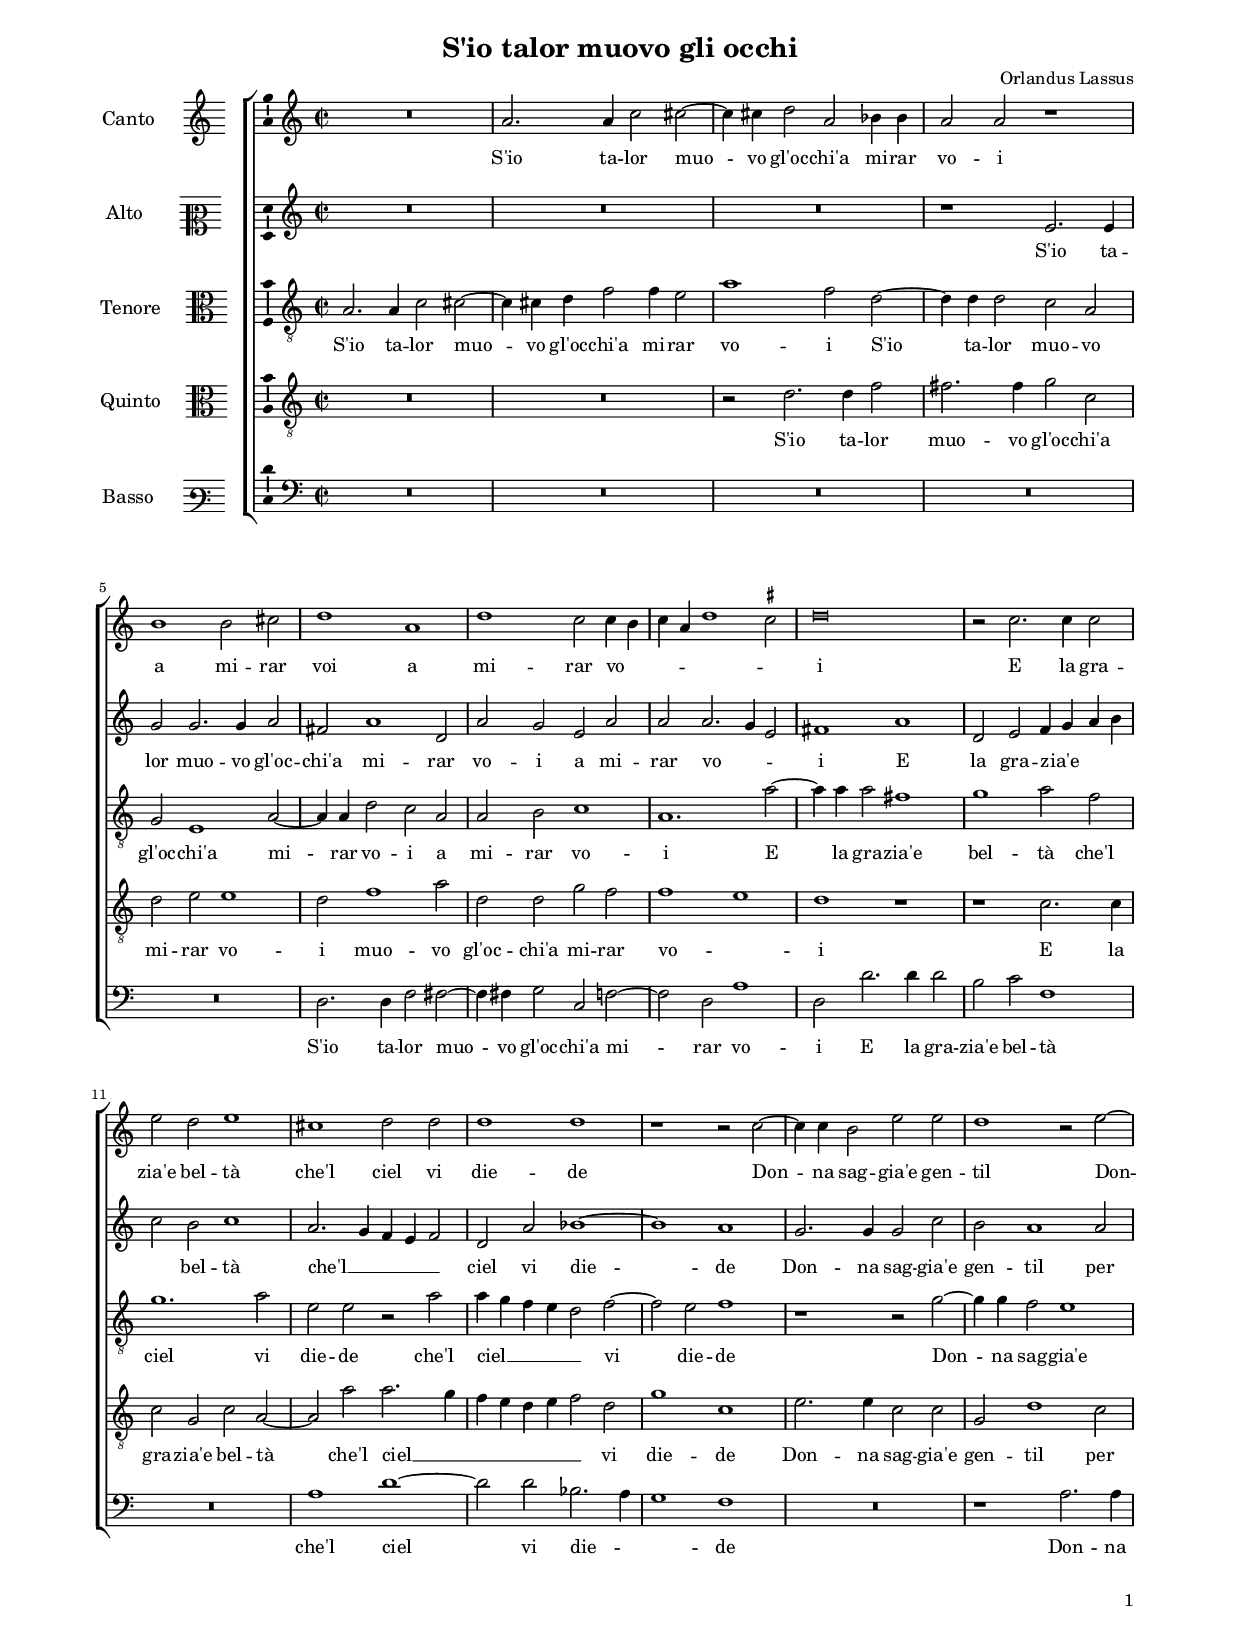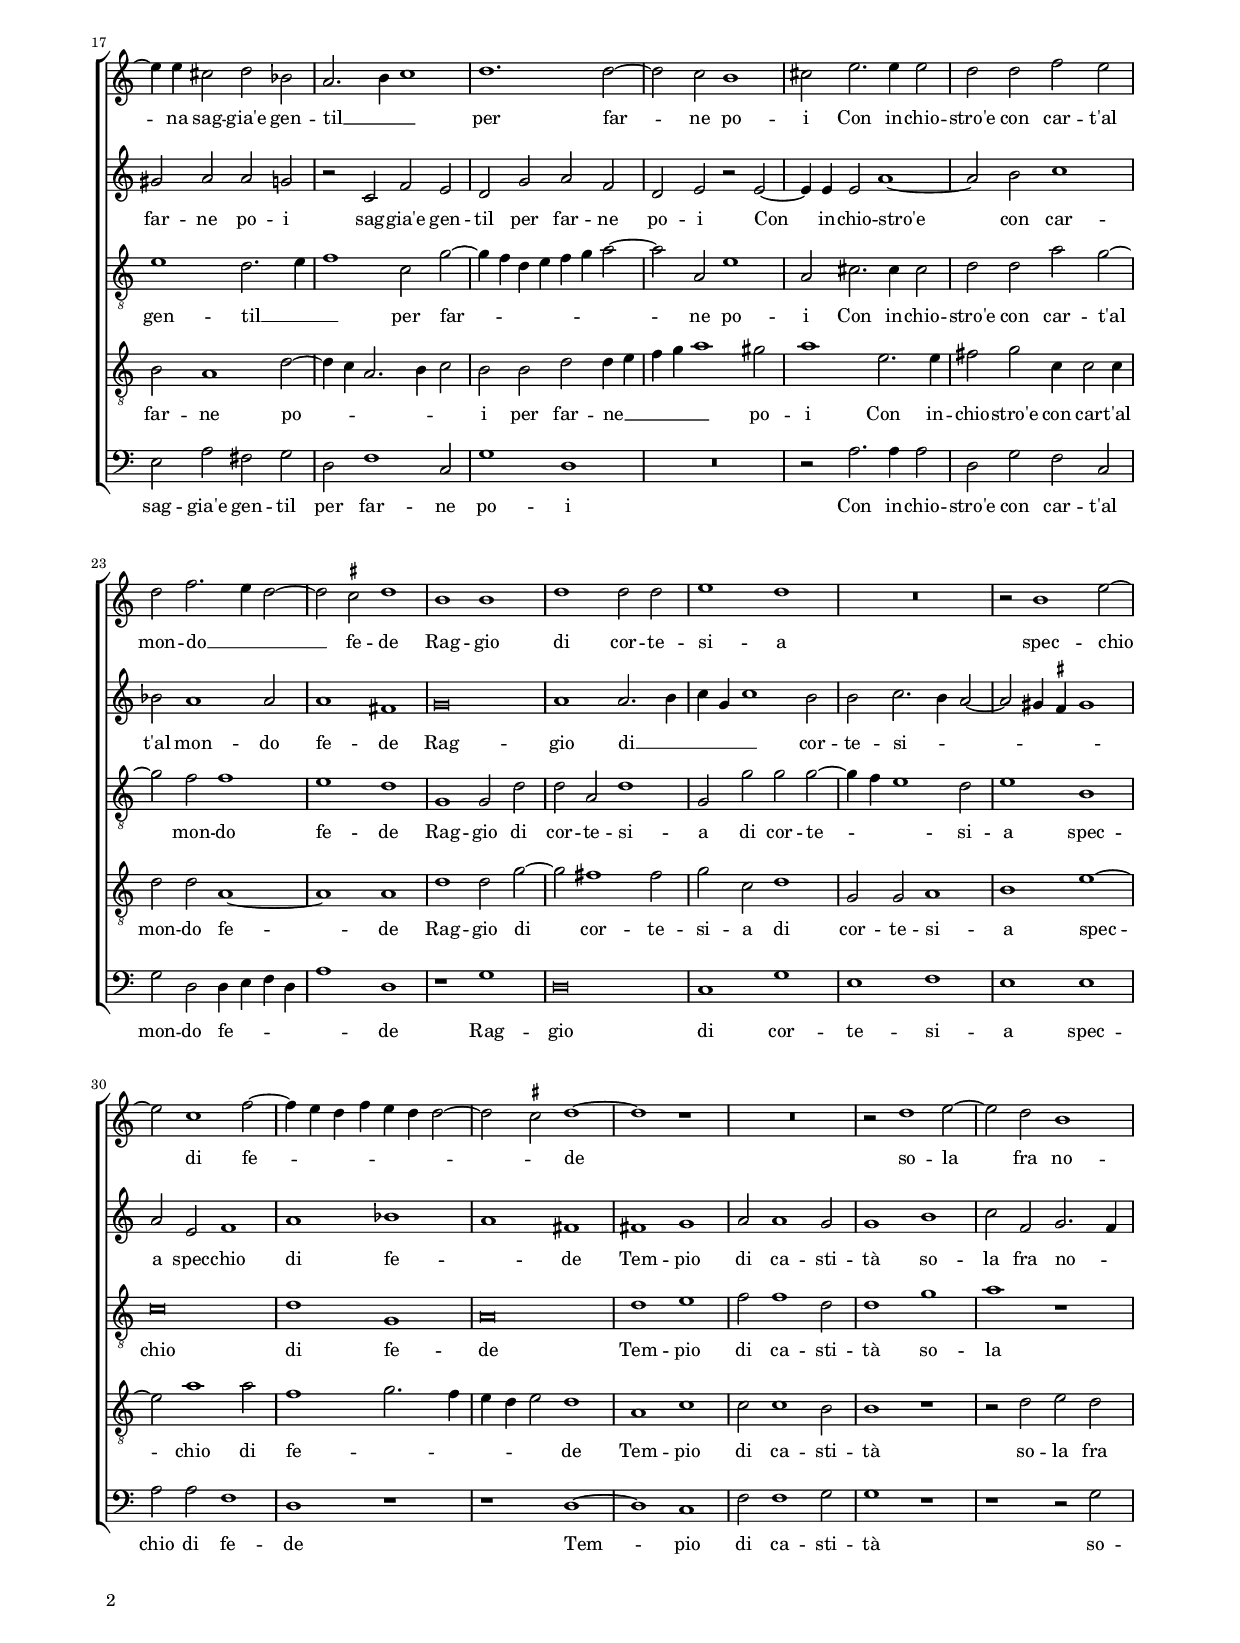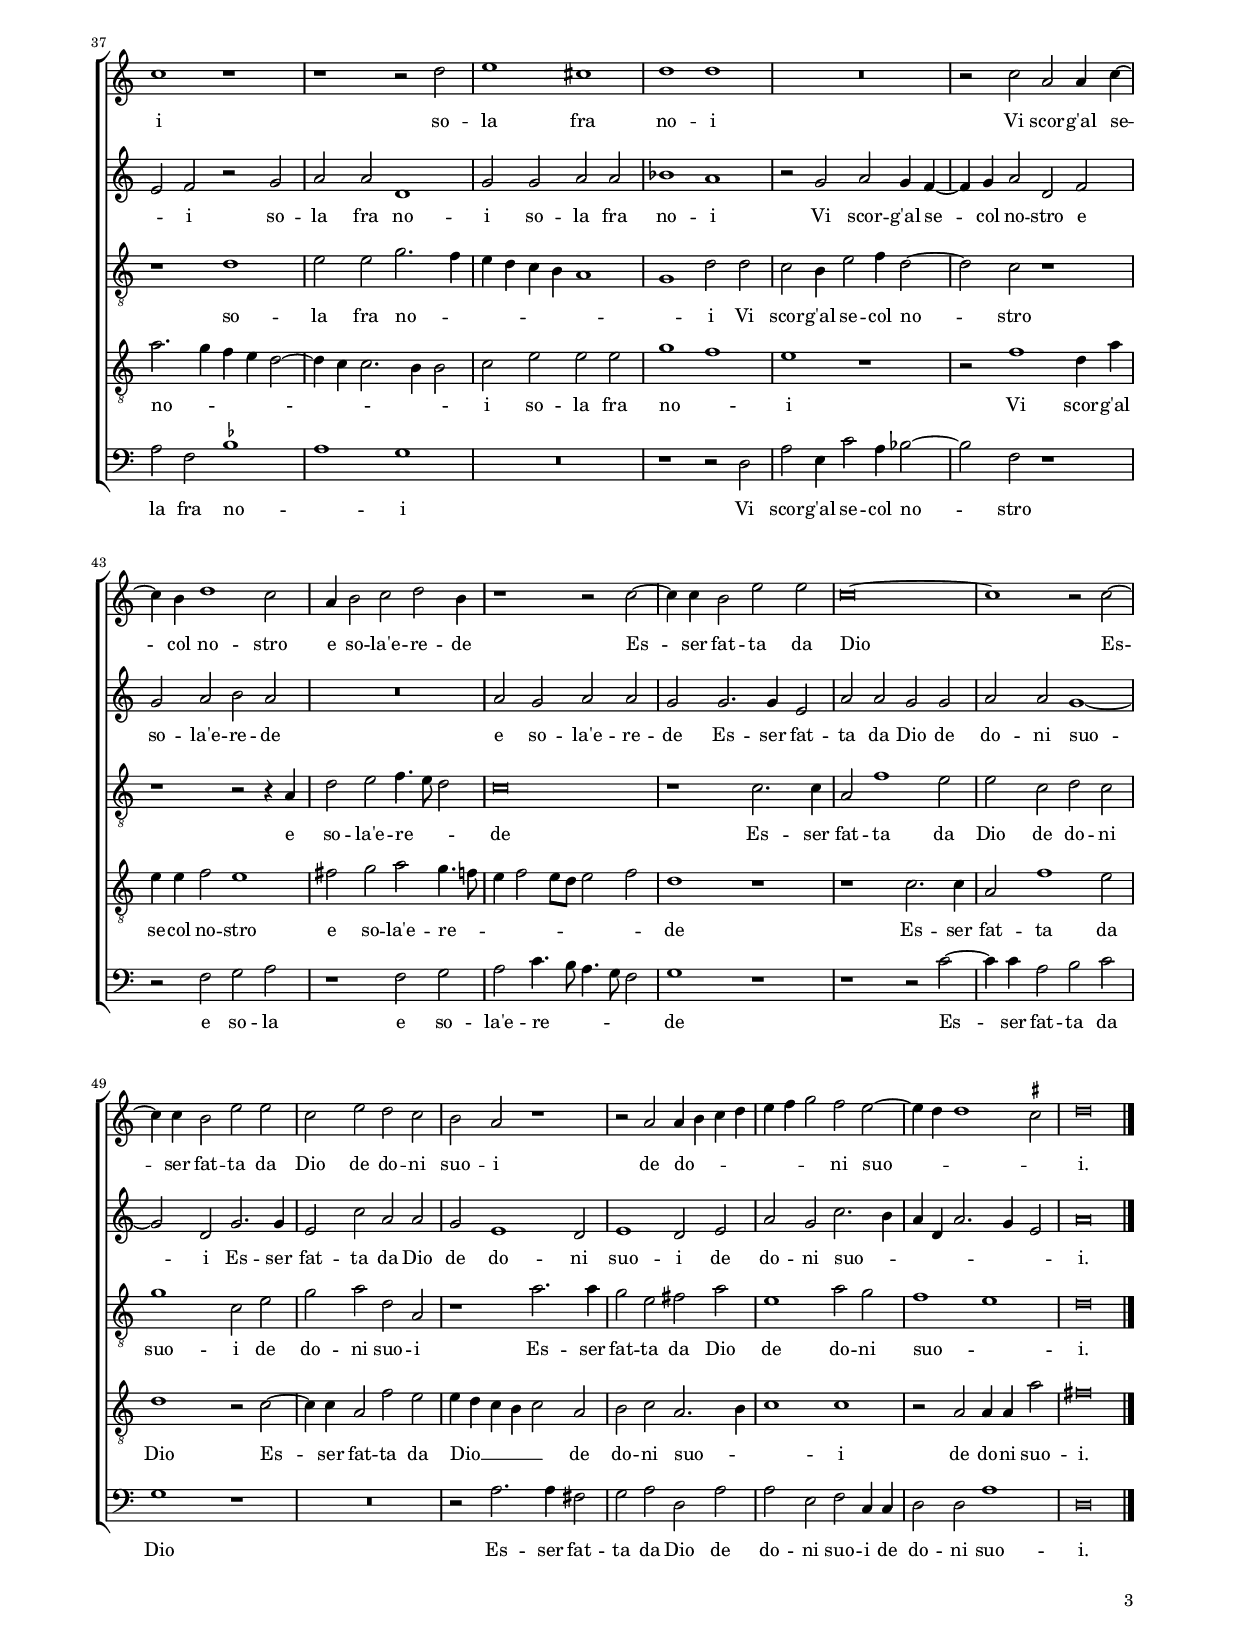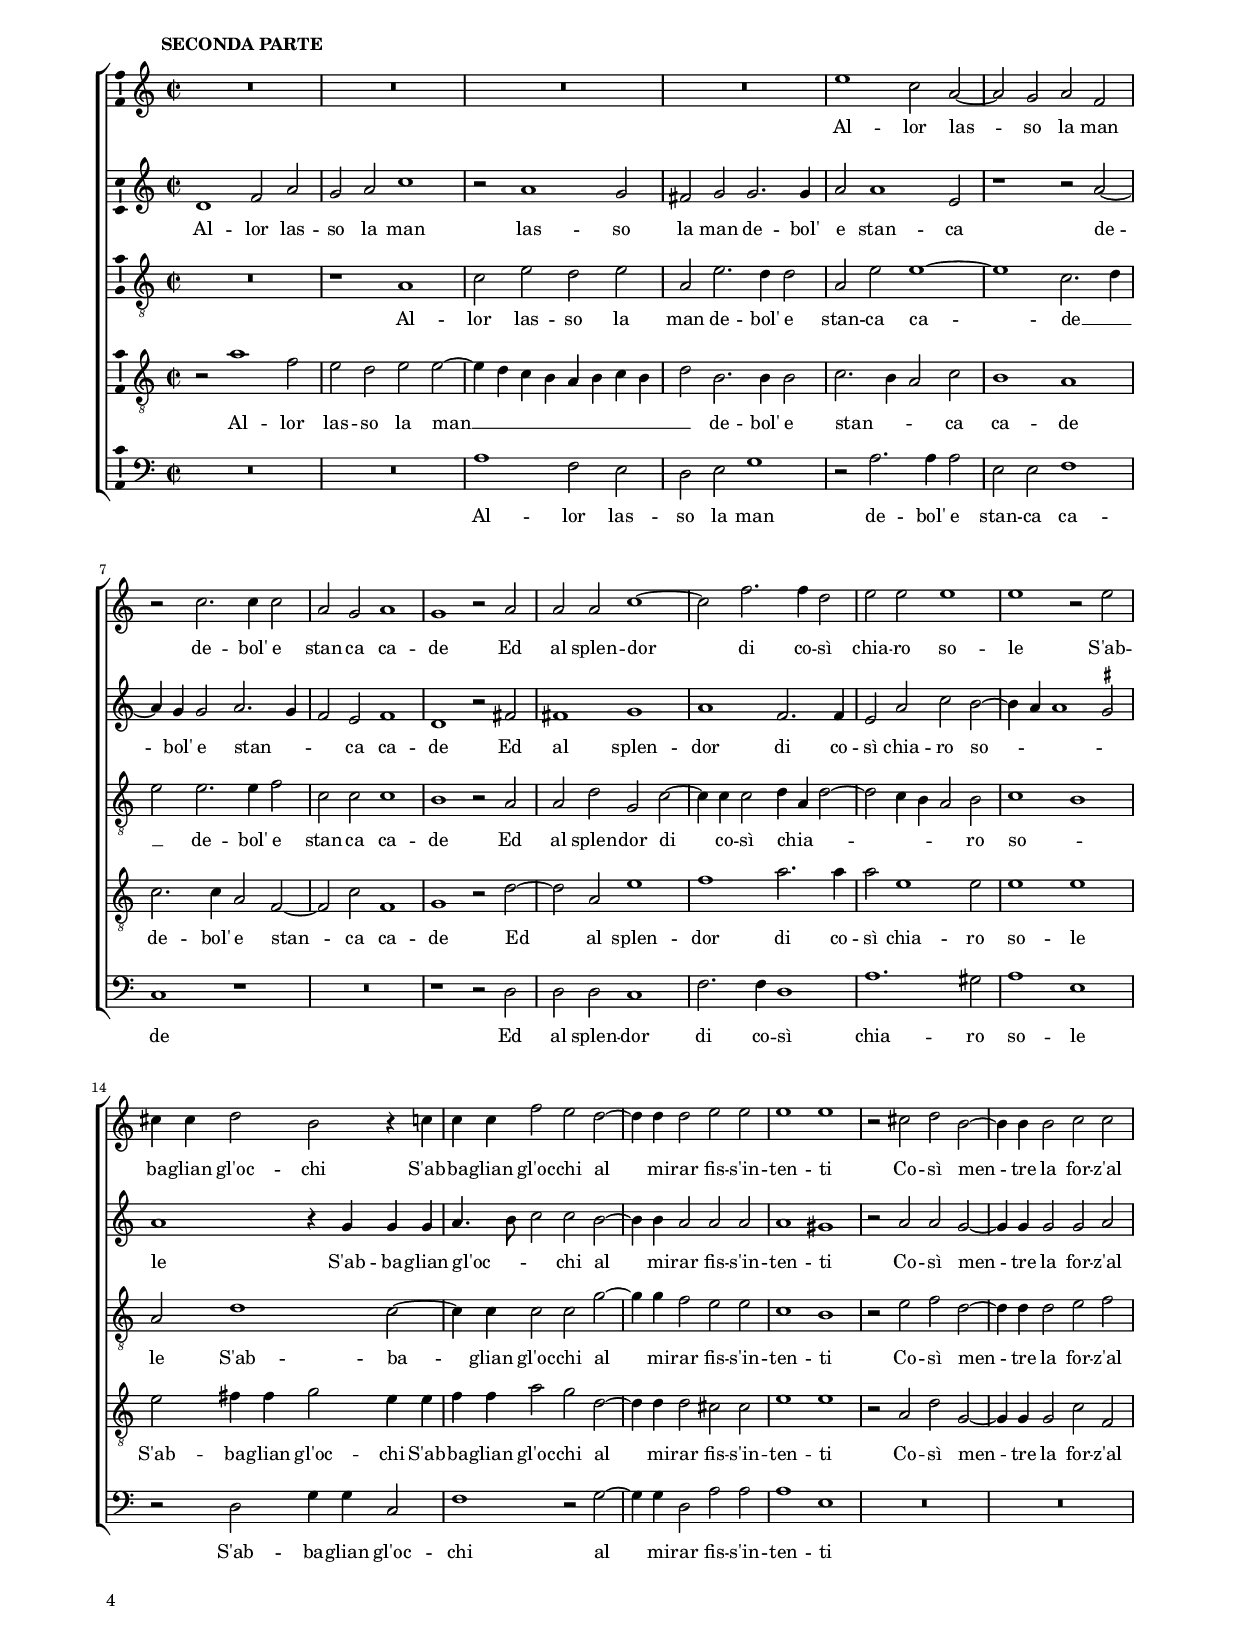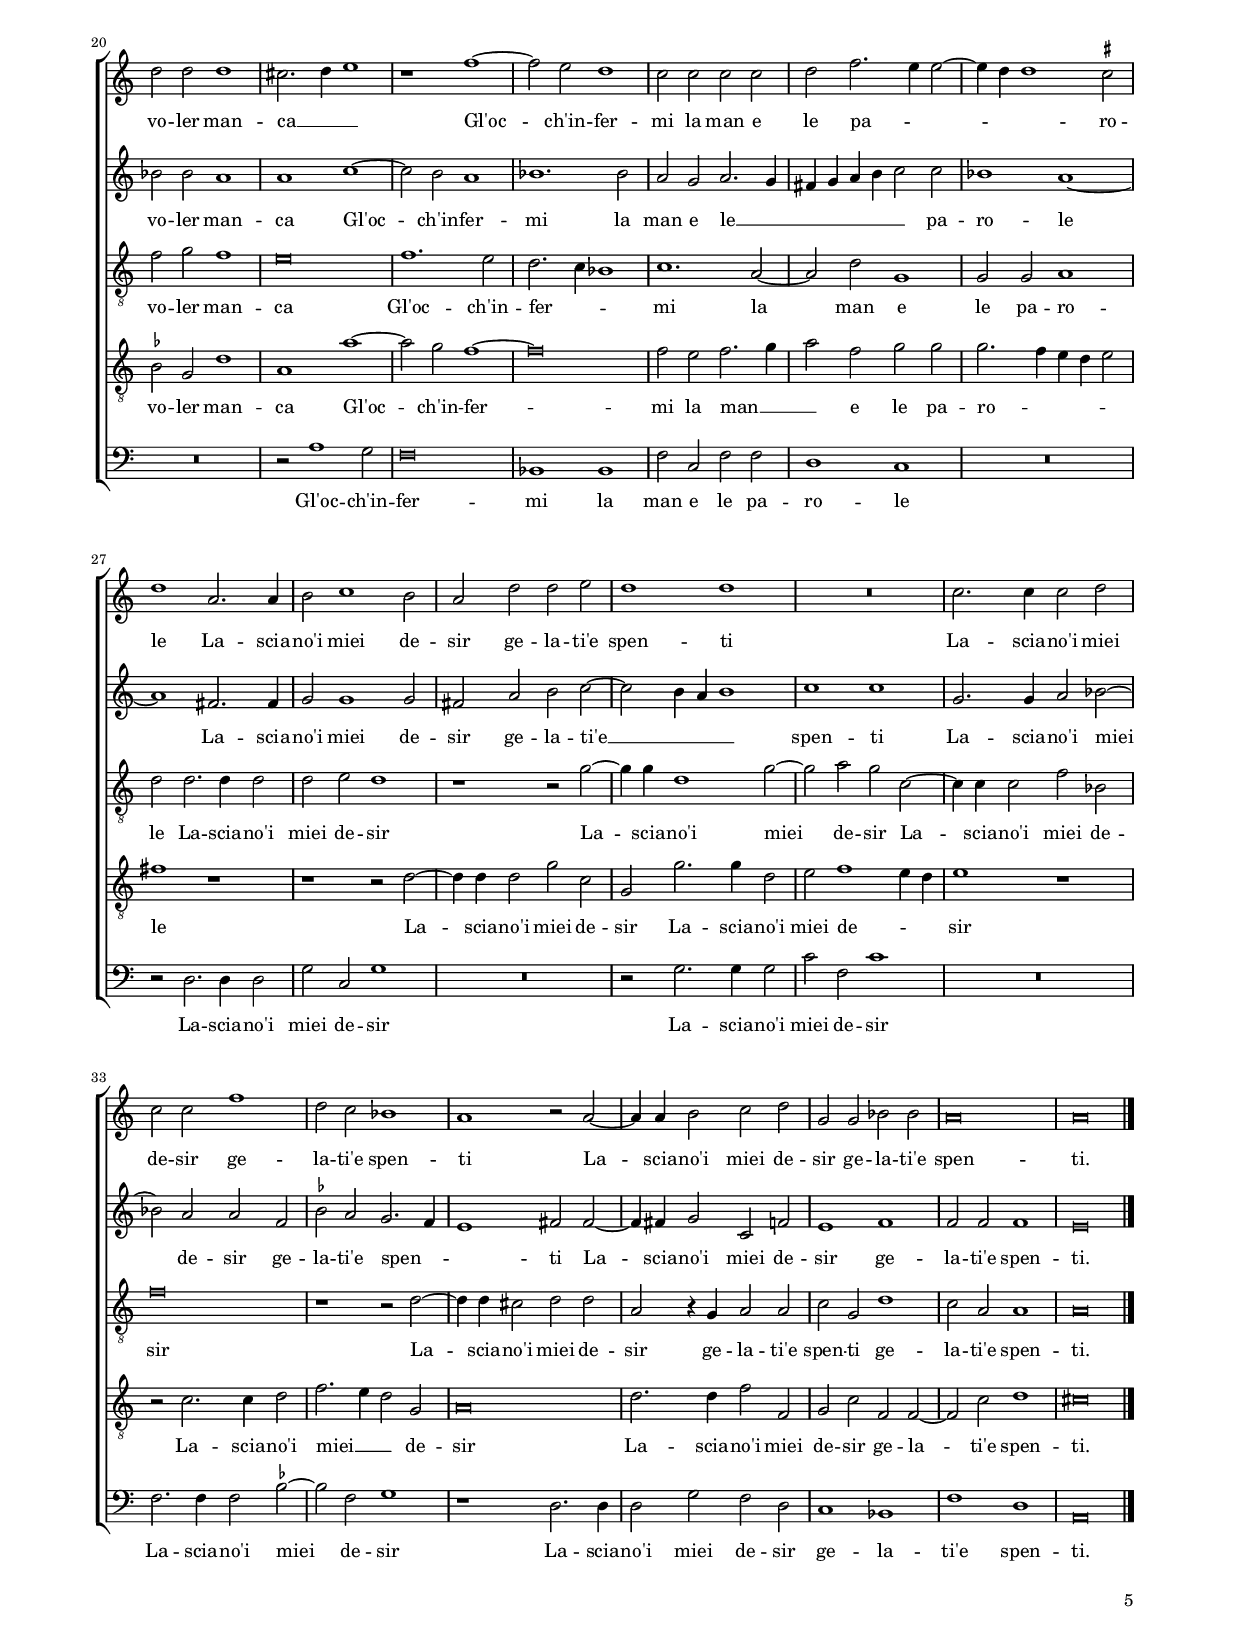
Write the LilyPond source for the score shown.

\header
{
  title="S'io talor muovo gli occhi"
  composer="Orlandus Lassus"
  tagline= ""
}

\version "2.24.1"
\language deutsch
#(set-global-staff-size 15)
% #(set-default-paper-size "letter")
#(ly:set-option 'point-and-click #f)

	
	ficta = { \once \set suggestAccidentals = ##t }
	
	forget = #(define-music-function (music) (ly:music?) #{
		\accidentalStyle forget
		$music
		\accidentalStyle default
		#})
	
	m = \melisma
	me = \melismaEnd


\paper
	{
	top-margin = 1.8 \cm
	bottom-margin = 1.2 \cm
	left-margin = 1.8 \cm
	right-margin = 1.8 \cm
	ragged-bottom = ##f
	ragged-last-bottom = ##f
	print-page-number = ##f
	score-system-spacing = #'((basic-distance . 16) (minimum-distance . 14) (padding . 5) (strechability . 150))
	system-system-spacing = #'((basic-distance . 16) (minimum-distance . 14) (padding . 5) (strechability . 150))
	oddFooterMarkup=\markup   \fill-line { "" \fromproperty #'page:page-number-string }
	evenFooterMarkup=\markup  \fill-line { \fromproperty #'page:page-number-string "" }
	last-bottom-spacing = #'((basic-distance . 12) (minimum-distance . 7) (padding . 4))
%	systems-per-page = 3
%	min-systems-per-page = 3
	}

global = {
	\key c \major
	\time 2/2 \set Score.measureLength = #(ly:make-moment 2/1)
	\skip 1*2*55 \bar "|."
	}
	

incipitcantus = \markup { \score {
	{
	\set Staff.instrumentName = \markup { \fontsize #1 "Canto" }
	\key c \major
	\clef violin
	s4 \bar ""
	}
	\layout  {
	raggedright = ##t
	indent = 1.8 \cm
	line-width = 2.5 \cm
	\context { \Staff \remove Time_signature_engraver }
	\override Staff.Clef.Y-extent = #'(0 . 0)
	}} \hspace #1 }
      
      
incipitaltus = \markup { \score {
	{
	\set Staff.instrumentName = \markup { \fontsize #1 "Alto" }
	\key c \major
	\clef mezzosoprano
	s4 \bar ""
	}
	\layout  {
	raggedright = ##t
	indent = 1.8 \cm
	line-width = 2.5 \cm
	\context { \Staff \remove Time_signature_engraver }
	\override Staff.Clef.Y-extent = #'(0 . 0)
	}} \hspace #1 }


incipittenor = \markup { \score {
	{
	\set Staff.instrumentName = \markup { \fontsize #1 "Tenore" }
	\key c \major
	\clef alto
	s4 \bar ""
	}
	\layout  {
	raggedright = ##t
	indent = 1.8 \cm
	line-width = 2.5 \cm
	\context { \Staff \remove Time_signature_engraver }
	\override Staff.Clef.Y-extent = #'(0 . 0)
	}} \hspace #1 }
      
      
incipitquintus = \markup { \score {
	{
	\set Staff.instrumentName = \markup { \fontsize #1 "Quinto" }
	\key c \major
	\clef alto
	s4 \bar ""
	}
	\layout  {
	raggedright = ##t
	indent = 1.8 \cm
	line-width = 2.5 \cm
	\context { \Staff \remove Time_signature_engraver }
	\override Staff.Clef.Y-extent = #'(0 . 0)
	}} \hspace #1 }
      
      
incipitbassus = \markup { \score {
	{
	\set Staff.instrumentName = \markup { \fontsize #1 "Basso" }
	\key c \major
	\clef varbaritone
	s4 \bar ""
	}
	\layout  {
	raggedright = ##t
	indent = 1.8 \cm
	line-width = 2.5 \cm
	\context { \Staff \remove Time_signature_engraver }
	\override Staff.Clef.Y-extent = #'(0 . 0)
	}} \hspace #1 }


cantus =  \relative c''
	{
	R\breve
	a2. a4 c2 cis~
	cis4 cis d2 a b4 b
	a2 a r1
%5
	h1 h2 cis |
	d1 a
	d1 c2 c4 \m h
	c4 a d1 \ficta cis2 \me
	d\breve
%10
	r2 c2. c4 c2 |
	e2 d e1
	cis1 d2 d
	d1 d
	r1 r2 c~
%15
	c4 c h2 e e |
	d1 r2 e~
	e4 e cis2 d b
	a2. \m h4 c1 \me
	d1. d2~
%20
	d2 c h1 |
	cis2 e2. e4 e2
	d2 d f e
	d2 f2. \m e4 d2~
	d2 \me \ficta cis d1
%25
	h1 h |
	d1 d2 d
	e1 d
	R\breve
	r2 h1 e2~
%30
	e2 c1 f2~ |
	f4 \m e d f e d d2~
	d2 \ficta cis \me d1~
	d1 r
	R\breve
%35
	r2 d1 e2~ |
	e2 d h1
	c1 r
	r1 r2 d
	e1 cis
%40
	d1 d |
	R\breve
	r2 c a a4 c~
	c4 h d1 c2
	a4 h2 c d h4
%45
	r1 r2 c~ |
	c4 c h2 e e
	c\breve~
	c1 r2 c~
	c4 c h2 e e
%50
	c2 e d c |
	h2 a r1
	r2 a a4 \m h c d
	e4 f g2 \me f e~
	e4 \m d d1 \ficta cis2 \me
%55
	d\breve |
	}


altus =  \relative c'
	{
	R\breve
	R\breve
	R\breve
	r1 e2. e4
%5
	g2 g2. g4 a2 |
	fis2 a1 d,2
	a'2 g e a
	a2 a2. \m g4 e2 \me
	fis1 a
%10
	d,2 e f4 \m g a h |
	c2 \me h c1
	a2. \m g4 f e f2 \me
	d2 a' b1~
	b1 a
%15
	g2. g4 g2 c |
	h2 a1 a2
	gis2 a a g
	r2 c, f e
	d2 g a f
%20
	d2 e r e~ |
	e4 e e2 a1~
	a2 h c1
	b2 a1 a2
	a1 fis
%25
	g\breve |
	a1 a2. \m h4
	c4 g c1 \me h2
	h2 c2. \m h4 a2~
	a2 gis4 \ficta fis gis1 \me
%30
	a2 e f1 |
	a1 b \m
	a1 \me fis
	fis1 g
	a2 a1 g2
%35
	g1 h |
	c2 f, g2. \m f4
	e2 \me f r g
	a2 a d,1
	g2 g a a
%40
	b1 a |
	r2 g a g4 f~
	f4 g a2 d, f
	g2 a h a
	R\breve
%45
	a2 g a a |
	g2 g2. g4 e2
	a2 a g g
	a2 a g1~
	g2 d g2. g4
%50
	e2 c' a a |
	g2 e1 d2
	e1 d2 e
	a2 g c2. \m h4
	a4 d, a'2. g4 e2 \me
%55
	a\breve |
	}


tenor =  \relative c'
	{
	a2. a4 c2 cis~
	cis4 cis d f2 f4 e2
	a1 f2 d~
	d4 d d2 c a
%5
	g2 e1 a2~ |
	a4 a d2 c a
	a2 h c1
	a1. a'2~
	a4 a a2 fis1
%10
	g1 a2 f |
	g1. a2
	e2 e r a
	a4 \m g f e d2 \me f~
	f2 e f1
%15
	r1 r2 g~ |
	g4 g f2 e1
	e1 d2. \m e4
	f1 \me c2 g'~
	g4 \m f d e f g a2~
%20
	a2 \me a, e'1 |
	a,2 cis2. cis4 cis2
	d2 d a' g~
	g2 f f1
	e1 d
%25
	g,1 g2 d' |
	d2 a d1
	g,2 g' g g~
	g4 \m f e1 \me d2
	e1 h
%30
	c\breve |
	d1 g,
	a\breve
	d1 e
	f2 f1 d2
%35
	d1 g |
	a1 r |
	r1 d,
	e2 e g2. \m f4
	e4 d c h a1
%40
	g1 \me d'2 d |
	c2 h4 e2 f4 d2~
	d2 c r1
	r1 r2 r4 a
	d2 e f4. \m e8 d2 \me
%45
	c\breve |
	r1 c2. c4
	a2 f'1 e2
	e2 c d c
	g'1 c,2 e
%50
	g2 a d, a |
	r1 a'2. a4
	g2 e fis a
	e1 a2 g
	f1 \m e \me
%55
	d\breve |
	}


quintus  =  \relative c'
	{
	R\breve
	R\breve
	r2 d2. d4 f2
	fis2. fis4 g2 c,
%5
	d2 e e1 |
	d2 f1 a2
	d,2 d g f
	f1 \m e \me
	d1 r
%10
	r1 c2. c4 |
	c2 g c a~
	a2 a' a2. \m g4
	f4 e d e f2 \me d
	g1 c,
%15
	e2. e4 c2 c |
	g2 d'1 c2
	h2 a1 d2~
	d4 \m c a2. h4 c2 \me
	h2 h d d4 \m e
%20
	f4 g a1 \me gis2 |
	a1 e2. e4
	fis2 g c,4 c2 c4
	d2 d a1~
	a1 a
%25
	d1 d2 g~ |
	g2 fis1 fis2
	g2 c, d1
	g,2 g a1
	h1 e~
%30
	e2 a1 a2 |
	f1 \m g2. f4
	e4 d e2 \me d1
	a1 c
	c2 c1 h2
%35
	h1 r |
	r2 d e d
	a'2. \m g4 f e d2~
	d4 c c2. h4 h2 \me
	c2 e e e
%40
	g1 \m f \me |
	e1 r
	r2 f1 d4 a'
	e4 e f2 e1
	fis2 g a g4. \m f8
%45
	e4 f2 e8 d e2 f \me |
	d1 r
	r1 c2. c4
	a2 f'1 e2
	d1 r2 c~
%50
	c4 c a2 f' e |
	e4 \m d c h c2 \me a
	h2 c a2. \m h4
	c1 \me c
	r2 a a4 a a'2
%55
	fis\breve |
	}


bassus  =  \relative c
	{
	R\breve
	R\breve
	R\breve
	R\breve
%5
	R\breve |
	d2. d4 f2 fis~
	fis4 fis g2 c, f~
	f2 d a'1
	d,2 d'2. d4 d2
%10
	h2 c f,1 |
	R\breve
	a1 d~
	d2 d b2. \m a4
	g1 \me f
%15
	R\breve |
	r1 a2. a4
	e2 a fis g
	d2 f1 c2
	g'1 d
%20
	R\breve |
	r2 a'2. a4 a2
	d,2 g f c
	g'2 d d4 \m e f d
	a'1 \me d,
%25
	r1 g |
	d\breve
	c1 g'
	e1 f
	e1 e
%30
	a2 a f1 |
	d1 r
	r1 d~
	d1 c
	f2 f1 g2
%35
	g1 r |
	r1 r2 g
	a2 f \ficta b1 \m
	a1 \me g
	R\breve
%40
	r1 r2 d |
	a'2 e4 c'2 a4 b2~
	b2 f r1
	r2 f g a
	r1 f2 g
%45
	a2 c4. \m h8 a4. g8 f2 \me |
	g1 r
	r1 r2 c~
	c4 c a2 h c
	g1 r
%50
	R\breve |
	r2 a2. a4 fis2
	g2 a d, a'
	a2 e f c4 c
	d2 d a'1
%55
	d,\breve |
	}


lyricscantus = \lyricmode {
	S'io ta -- lor muo -- vo gl'oc -- chi'a mi -- rar vo -- i
	a mi -- rar voi
	a mi -- rar vo -- i
	E la gra -- zia'e bel -- tà che'l ciel vi die -- de
	Don -- na sag -- gia'e gen -- til
	Don -- na sag -- gia'e gen -- til __ per far -- ne po -- i
	Con in -- chio -- stro'e con car -- t'al mon -- do __ fe -- de
	Rag -- gio di cor -- te -- si -- a spec -- chio di fe -- de
	so -- la fra no -- i
	so -- la fra no -- i
	Vi scor -- g'al se -- col no -- stro e so -- la'e -- re -- de
	Es -- ser fat -- ta da Dio
	Es -- ser fat -- ta da Dio de do -- ni suo -- i
	de do -- ni suo -- i.
	}


lyricsaltus = \lyricmode {
	S'io ta -- lor muo -- vo gl'oc -- chi'a mi -- rar vo -- i
	a mi -- rar vo -- i
	E la gra -- zia'e bel -- tà che'l __ ciel vi die -- de
	Don -- na sag -- gia'e gen -- til per far -- ne po -- i
	sag -- gia'e gen -- til per far -- ne po -- i
	Con in -- chio -- stro'e con car -- t'al mon -- do fe -- de
	Rag -- gio di __ cor -- te -- si -- a spec -- chio di fe -- de
	Tem -- pio di ca -- sti -- tà so -- la fra no -- i
	so -- la fra no -- i
	so -- la fra no -- i
	Vi scor -- g'al se -- col no -- stro e so -- la'e -- re -- de
	e so -- la'e -- re -- de
	Es -- ser fat -- ta da Dio de do -- ni suo -- i
	Es -- ser fat -- ta da Dio de do -- ni suo -- i
	de do -- ni suo -- i.
	}


lyricstenor = \lyricmode {
	S'io ta -- lor muo -- vo gl'oc -- chi'a mi -- rar vo -- i
	S'io ta -- lor muo -- vo gl'oc -- chi'a mi -- rar vo -- i
	a mi -- rar vo -- i
	E la gra -- zia'e bel -- tà che'l ciel vi die -- de
	che'l ciel __ vi die -- de
	Don -- na sag -- gia'e gen -- til __ per far -- ne po -- i
	Con in -- chio -- stro'e con car -- t'al mon -- do fe -- de
	Rag -- gio di cor -- te -- si -- a
	di cor -- te -- si -- a spec -- chio di fe -- de
	Tem -- pio di ca -- sti -- tà so -- la
	so -- la fra no -- i
	Vi scor -- g'al se -- col no -- stro e so -- la'e -- re -- de
	Es -- ser fat -- ta da Dio de do -- ni suo -- i
	de do -- ni suo -- i
	Es -- ser fat -- ta da Dio de do -- ni suo -- i.
	}


lyricsquintus = \lyricmode {
	S'io ta -- lor muo -- vo gl'oc -- chi'a mi -- rar vo -- i
	muo -- vo gl'oc -- chi'a mi -- rar vo -- i
	E la gra -- zia'e bel -- tà che'l ciel __ vi die -- de
	Don -- na sag -- gia'e gen -- til per far -- ne po -- i
	per far -- ne __ po -- i
	Con in -- chio -- stro'e con car -- t'al mon -- do fe -- de
	Rag -- gio di cor -- te -- si -- a
	di cor -- te -- si -- a spec -- chio di fe -- de
	Tem -- pio di ca -- sti -- tà so -- la fra no -- i
	so -- la fra no -- i
	Vi scor -- g'al se -- col no -- stro e so -- la'e -- re -- de
	Es -- ser fat -- ta da Dio
	Es -- ser fat -- ta da Dio __ de do -- ni suo -- i
	de do -- ni suo -- i.
	}


lyricsbassus = \lyricmode {
	S'io ta -- lor muo -- vo gl'oc -- chi'a mi -- rar vo -- i
	E la gra -- zia'e bel -- tà che'l ciel vi die -- de
	Don -- na sag -- gia'e gen -- til per far -- ne po -- i
	Con in -- chio -- stro'e con car -- t'al mon -- do fe -- de
	Rag -- gio di cor -- te -- si -- a spec -- chio di fe -- de
	Tem -- pio di ca -- sti -- tà so -- la fra no -- i
	Vi scor -- g'al se -- col no -- stro e so -- la
	e so -- la'e -- re -- de
	Es -- ser fat -- ta da Dio
	Es -- ser fat -- ta da Dio de do -- ni suo -- i
	de do -- ni suo -- i.
	}


\score
{  
	\transpose c c {
	\new ChoirStaff \with { \override StaffGrouper.staff-staff-spacing.basic-distance = #12 }
	<<

	\new Staff << \global
	\new Voice="v1" {
		\set Staff.instrumentName=\incipitcantus
		\set Staff.midiInstrument = "reed organ"
		\clef violin
		\cantus }
	\new Lyrics \lyricsto "v1" {\lyricscantus }
	>>


	\new Staff << \global
	\new Voice="v2" {
		\set Staff.instrumentName=\incipitaltus
		\set Staff.midiInstrument = "reed organ"
		\clef violin 
		\altus}
	\new Lyrics \lyricsto "v2" {\lyricsaltus }
	>>


	\new Staff << \global
	\new Voice="v3" {
		\set Staff.instrumentName=\incipittenor
		\set Staff.midiInstrument = "reed organ"
		\clef "G_8"
		\tenor }
	\new Lyrics \lyricsto "v3" {\lyricstenor }
	>>


	\new Staff << \global
	\new Voice="v5" {
		\set Staff.instrumentName=\incipitquintus
		\set Staff.midiInstrument = "reed organ"
		\clef "G_8"
		\quintus}
	\new Lyrics \lyricsto "v5" {\lyricsquintus }
	>>


	\new Staff << \global
	\new Voice="v4" {
		\set Staff.instrumentName=\incipitbassus
		\set Staff.midiInstrument = "reed organ"
		\clef bass
		\bassus }
	\new Lyrics \lyricsto "v4" {\lyricsbassus}
	>>

	>>
	} % transpose

	\layout
	{
	indent = 2.5 \cm
	\context { \Staff \override TimeSignature.break-visibility = #end-of-line-invisible }
	\context { \Lyrics \override VerticalAxisGroup.nonstaff-relatedstaff-spacing.padding = #1.4 }
	\context { \Staff \consists Ambitus_engraver }
	\context { \Score \override BarNumber.padding = #2 }
	\context { \Voice \override NoteHead.style = #'baroque }
	}


\midi
	{
	\tempo 2 = 90
	}

}

%%%%%%%%%%%%%%%%%%%%  SECONDA PARTE


global = {
	\key c \major
	\time 2/2 \set Score.measureLength = #(ly:make-moment 2/1)
	\skip 1*2*39 \bar "|."
	}


cantus =  \relative c''
	{
	R\breve
	R\breve
	R\breve
	R\breve
%5
	e1 c2 a~ |
	a2 g a f
	r2 c'2. c4 c2
	a2 g a1
	g1 r2 a
%10
	a2 a c1~ |
	c2 f2. f4 d2
	e2 e e1
	e1 r2 e
	cis4 cis d2 h r4 c
%15
	c4 c f2 e d~ |
	d4 d d2 e e
	e1 e
	r2 cis d h~
	h4 h h2 c c
%20
	d2 d d1 |
	cis2. \m d4 e1 \me
	r1 f~
	f2 e d1
	c2 c c c
%25
	d2 f2. \m e4 e2~ |
	e4 d d1 \me \ficta cis2
	d1 a2. a4
	h2 c1 h2
	a2 d d e
%30
	d1 d |
	R\breve
	c2. c4 c2 d
	c2 c f1
	d2 c b1
%35
	a1 r2 a~ |
	a4 a h2 c d
	g,2 g b b
	a\breve
	a\breve |
	}


altus =  \relative c'
	{
	d1 f2 a
	g2 a c1
	r2 a1 g2
	fis2 g g2. g4
%5
	a2 a1 e2 |
	r1 r2 a~
	a4 g g2 a2. \m g4
	f2 \me e f1
	d1 r2 fis
%10
	fis1 g |
	a1 f2. f4
	e2 a c h~
	h4 \m a a1 \ficta gis2 \me
	a1 r4 g g g
%15
	a4. \m h8 c2 \me c h~ |
	h4 h a2 a a
	a1 gis
	r2 a a g~
	g4 g g2 g a
%20
	b2 b a1 |
	a1 c~
	c2 h a1
	b1. b2
	a2 g a2. \m g4
%25
	fis4 g a h c2 \me c |
	b1 a~
	a1 fis2. fis4
	g2 g1 g2
	fis2 a h c~
%30
	c2 \m h4 a h1 \me |
	c1 c
	g2. g4 a2 b~
	b2 a a f
	\ficta b2 a g2. \m f4
%35
	e1 \me fis2 fis~ |
	fis4 fis g2 c, f
	e1 f
	f2 f f1
	e\breve |
	}


tenor =  \relative c'
	{
	R\breve
	r1 a
	c2 e d e
	a,2 e'2. d4 d2
%5
	a2 e' e1~ |
	e1 c2. \m d4
	e2 \me e2. e4 f2
	c2 c c1
	h1 r2 a
%10
	a2 d g, c~ |
	c4 c c2 d4 \m a d2~
	d2 c4 h a2 \me h
	c1 \m h \me
	a2 d1 c2~
%15
	c4 c c2 c g'~ |
	g4 g f2 e e
	c1 h
	r2 e f d~
	d4 d d2 e f
%20
	f2 g f1 |
	e\breve
	f1. e2
	d2. \m c4 b1 \me
	c1. a2~
%25
	a2 d g,1 |
	g2 g a1
	d2 d2. d4 d2
	d2 e d1
	r1 r2 g~
%30
	g4 g d1 g2~ |
	g2 a g c,~
	c4 c c2 f b,
	f'\breve
	r1 r2 d~
%35
	d4 d cis2 d d |
	a2 r4 g a2 a
	c2 g d'1
	c2 a a1
	a\breve |
	}


quintus  =  \relative c'
	{
	r2 a'1 f2
	e2 d e e~
	e4 \m d c h a h c h
	d2 \me h2. h4 h2
%5
	c2. \m h4 a2 \me c |
	h1 a
	c2. c4 a2 f~
	f2 c' f,1
	g1 r2 d'~
%10
	d2 a e'1 |
	f1 a2. a4
	a2 e1 e2
	e1 e
	e2 fis4 fis g2 e4 e
%15
	f4 f a2 g d~ |
	d4 d d2 cis cis
	e1 e
	r2 a, d g,~
	g4 g g2 c f,
%20
	\ficta b2 g d'1 |
	a1 a'~
	a2 g f1~
	f\breve
	f2 e f2. \m g4
%25
	a2 \me f g g |
	g2. \m f4 e d e2 \me
	fis1 r
	r1 r2 d~
	d4 d d2 g c,
%30
	g2 g'2. g4 d2 |
	e2 f1 \m e4 d \me
	e1 r
	r2 c2. c4 d2
	f2. \m e4 d2 \me g,
%35
	a\breve |
	d2. d4 f2 f,
	g2 c f, f~
	f2 c' d1
	cis\breve |
	}


bassus  =  \relative c
	{
	R\breve
	R\breve
	a'1 f2 e
	d2 e g1
%5
	r2 a2. a4 a2 |
	e2 e f1
	c1 r
	R\breve
	r1 r2 d
%10
	d2 d c1 |
	f2. f4 d1
	a'1. gis2
	a1 e
	r2 d g4 g c,2
%15
	f1 r2 g~ |
	g4 g d2 a' a
	a1 e
	R\breve
	R\breve
%20
	R\breve |
	r2 a1 g2
	f\breve
	b,1 b
	f'2 c f f
%25
	d1 c |
	R\breve
	r2 d2. d4 d2
	g2 c, g'1
	R\breve
%30
	r2 g2. g4 g2 |
	c2 f, c'1
	R\breve
	f,2. f4 f2 \ficta b2~
	b2 f g1 
%35
	r1 d2. d4 |
	d2 g f d
	c1 b
	f'1 d
	a\breve |
	}


lyricscantus = \lyricmode {
	Al -- lor las -- so la man de -- bol' e stan -- ca ca -- de
	Ed al splen -- dor di co -- sì chia -- ro so -- le
	S'ab -- ba -- glian gl'oc -- chi
	S'ab -- ba -- glian gl'oc -- chi al mi -- rar fis -- s'in -- ten -- ti
	Co -- sì men -- tre la for -- z'al vo -- ler man -- ca __
	Gl'oc -- ch'in -- fer -- mi la man e le pa -- ro -- le
	La -- scia -- no'i miei de -- sir ge -- la -- ti'e spen -- ti
	La -- scia -- no'i miei de -- sir ge -- la -- ti'e spen -- ti
	La -- scia -- no'i miei de -- sir ge -- la -- ti'e spen -- ti.
	}


lyricsaltus = \lyricmode {
	Al -- lor las -- so la man
	las -- so la man de -- bol' e stan -- ca
	de -- bol' e stan -- ca ca -- de
	Ed al splen -- dor di co -- sì chia -- ro so -- le
	S'ab -- ba -- glian gl'oc -- chi al mi -- rar fis -- s'in -- ten -- ti
	Co -- sì men -- tre la for -- z'al vo -- ler man -- ca
	Gl'oc -- ch'in -- fer -- mi la man e le __ pa -- ro -- le
	La -- scia -- no'i miei de -- sir ge -- la -- ti'e __ spen -- ti
	La -- scia -- no'i miei de -- sir ge -- la -- ti'e spen -- ti
	La -- scia -- no'i miei de -- sir ge -- la -- ti'e spen -- ti.
	}


lyricstenor = \lyricmode {
	Al -- lor las -- so la man de -- bol' e stan -- ca ca -- de __
	de -- bol' e stan -- ca ca -- de
	Ed al splen -- dor di co -- sì chia -- ro so -- le
	S'ab -- ba -- glian gl'oc -- chi al mi -- rar fis -- s'in -- ten -- ti
	Co -- sì men -- tre la for -- z'al vo -- ler man -- ca
	Gl'oc -- ch'in -- fer -- mi la man e le pa -- ro -- le
	La -- scia -- no'i miei de -- sir
	La -- scia -- no'i miei de -- sir
	La -- scia -- no'i miei de -- sir
	La -- scia -- no'i miei de -- sir ge -- la -- ti'e spen -- ti
	ge -- la -- ti'e spen -- ti.
	}


lyricsquintus = \lyricmode {
	Al -- lor las -- so la man __ de -- bol' e stan -- ca ca -- de
	de -- bol' e stan -- ca ca -- de
	Ed al splen -- dor di co -- sì chia -- ro so -- le
	S'ab -- ba -- glian gl'oc -- chi
	S'ab -- ba -- glian gl'oc -- chi al mi -- rar fis -- s'in -- ten -- ti
	Co -- sì men -- tre la for -- z'al vo -- ler man -- ca
	Gl'oc -- ch'in -- fer -- mi la man __ e le pa -- ro -- le
	La -- scia -- no'i miei de -- sir
	La -- scia -- no'i miei de -- sir
	La -- scia -- no'i miei __ de -- sir
	La -- scia -- no'i miei de -- sir ge -- la -- ti'e spen -- ti.
	}


lyricsbassus = \lyricmode {
	Al -- lor las -- so la man de -- bol' e stan -- ca ca -- de
	Ed al splen -- dor di co -- sì chia -- ro so -- le
	S'ab -- ba -- glian gl'oc -- chi al mi -- rar fis -- s'in -- ten -- ti
	Gl'oc -- ch'in -- fer -- mi la man e le pa -- ro -- le
	La -- scia -- no'i miei de -- sir
	La -- scia -- no'i miei de -- sir
	La -- scia -- no'i miei de -- sir
	La -- scia -- no'i miei de -- sir ge -- la -- ti'e spen -- ti.
	}


\score
{  
	\transpose c c {
	\new ChoirStaff \with { \override StaffGrouper.staff-staff-spacing.basic-distance = #12 }
	<<

	\new Staff <<\global
	\new Voice="v1" {
	  %\set Staff.instrumentName=Cantus
		\set Staff.midiInstrument = "reed organ"
		\clef violin
		\cantus }
	\new Lyrics \lyricsto "v1" {\lyricscantus }
	>>


	\new Staff << \global
	\new Voice="v2" {
	  %\set Staff.instrumentName=Altus
		\set Staff.midiInstrument = "reed organ"
		\clef violin 
		\altus}
	\new Lyrics \lyricsto "v2" {\lyricsaltus }
	>>


	\new Staff <<\global
	\new Voice="v3" {
	  %\set Staff.instrumentName=Tenor
		\set Staff.midiInstrument = "reed organ"
		\clef "G_8"
		\tenor }
	\new Lyrics \lyricsto "v3" {\lyricstenor }
	>>


	\new Staff << \global
	\new Voice="v5" {
	  %\set Staff.instrumentName=Quintus
		\set Staff.midiInstrument = "reed organ"
		\clef "G_8"
		\quintus}
	\new Lyrics \lyricsto "v5" {\lyricsquintus }
	>>


	\new Staff <<\global
	\new Voice="v4" {
	  %\set Staff.instrumentName=Bassus
		\set Staff.midiInstrument = "reed organ"
		\clef bass
		\bassus }
	\new Lyrics \lyricsto "v4" {\lyricsbassus}
	>>
	
	>>
	} % transpose

	\layout
	{
	indent = 0 \cm
	\context { \Staff \override TimeSignature.break-visibility = #end-of-line-invisible }
	\context { \Lyrics \override VerticalAxisGroup.nonstaff-relatedstaff-spacing.padding = #1.4 }
	\context { \Staff \consists Ambitus_engraver }
	\context { \Score \override BarNumber.padding = #2 }
	\context { \Voice \override NoteHead.style = #'baroque }
	}

	\header { piece = \markup { \raise #2 \hspace # 7 \bold "SECONDA PARTE"} }

\midi
	{
	\tempo 2 = 90
	}
	
}

% EOF
